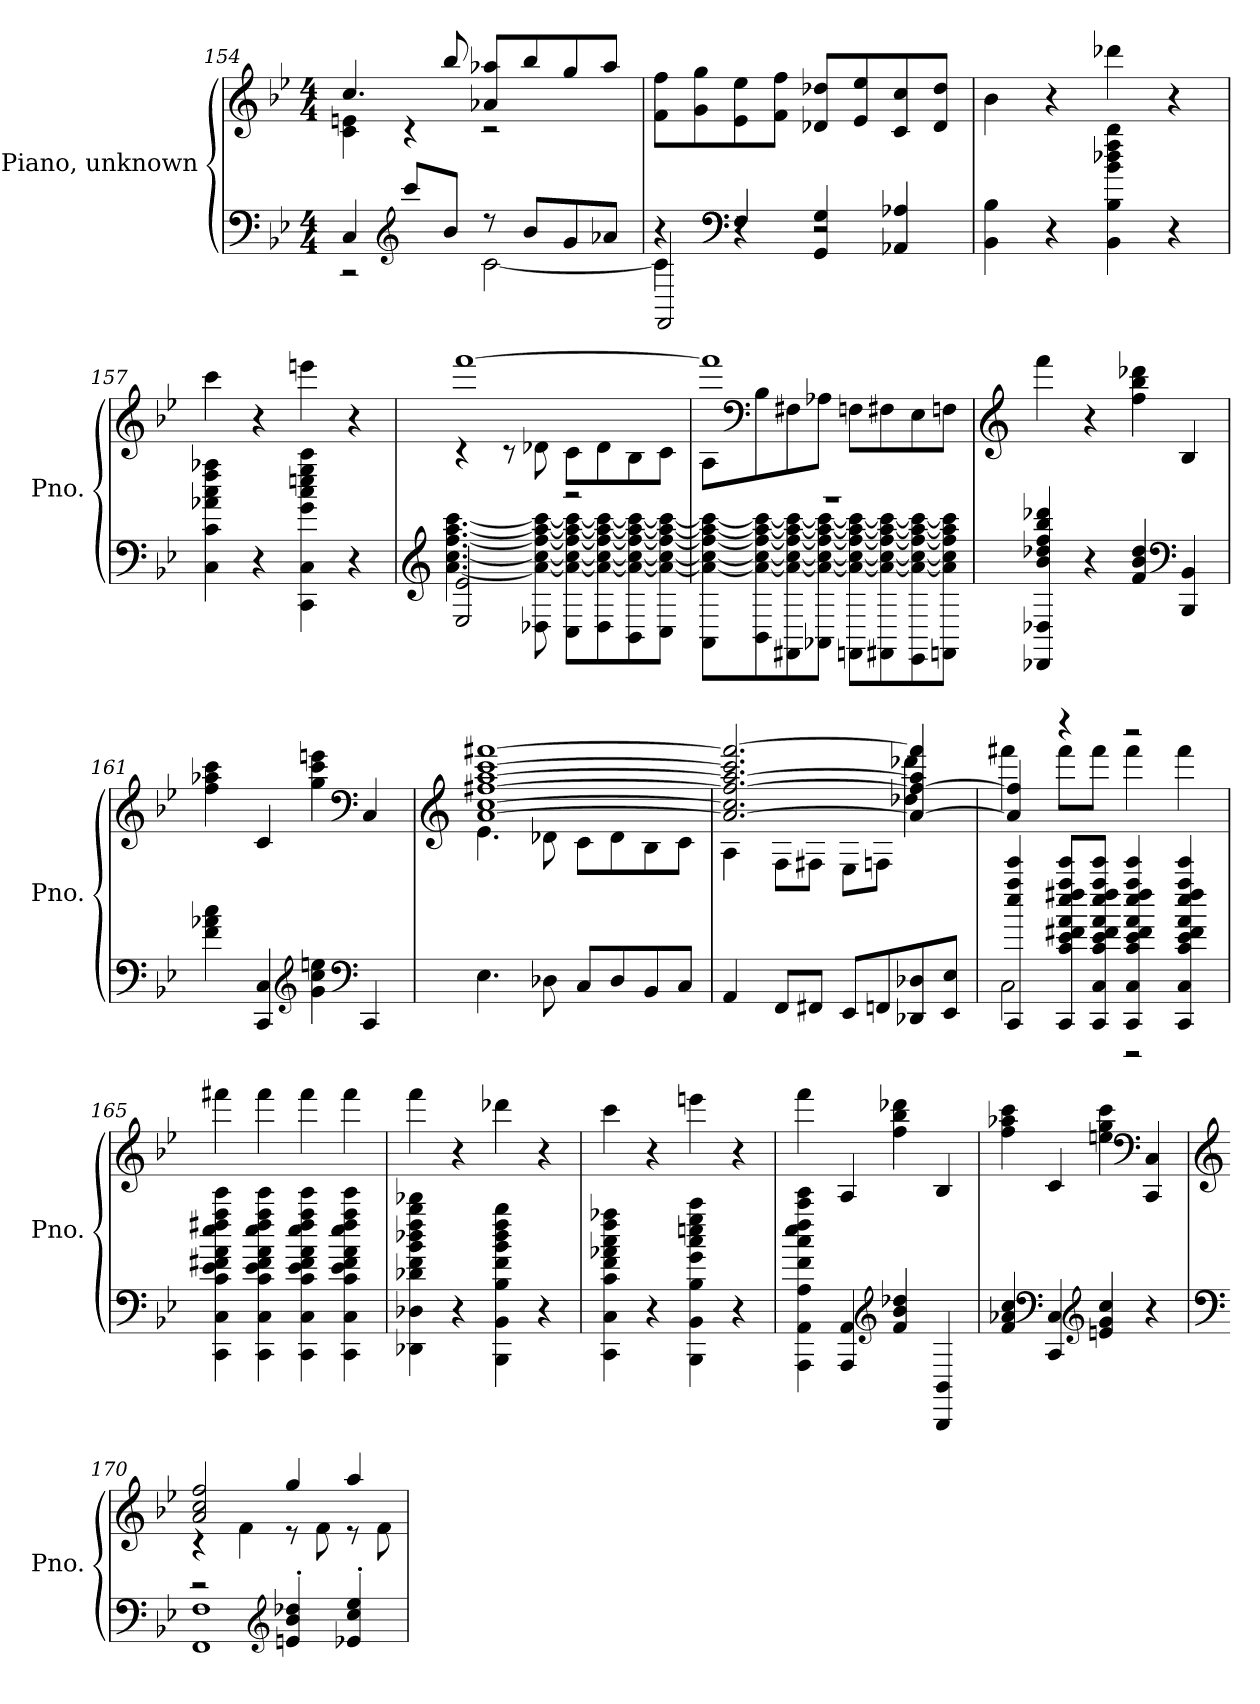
**kern	**kern
*part1	*part1
*staff2	*staff1
*I"Piano, unknown	*
*I'Pno.	*
*clefF4	*clefG2
*k[b-e-]	*k[b-e-]
*M4/4	*M4/4
=154	=154
*^	*^
4C/	2r	4.cc/	4c\ 4en\
*clefG2	*	*	*
8ccc/L	.	.	4r
8b-/J	.	8bb-/	.
8r	[2c\	8a-X/ 8aa-X/L	2r
8b-/L	.	8bb-/	.
8g/	.	8gg/	.
8a-X/J	.	8aa-/J	.
*	*	*v	*v
!!LO:LB:g=z
=155	=155	=155
*	*^	*
4r	4c\]	2FF/	8f\ 8ff\L
.	.	.	8g\ 8gg\
*clefF4	*	*	*
4F/	4r	.	8e-\ 8ee-\
.	.	.	8f\ 8ff\J
4GG/ 4G/	2r	2r	8d-X/ 8dd-X/L
.	.	.	8e-/ 8ee-/
4AA-X/ 4A-X/	.	.	8c/ 8cc/
.	.	.	8d-/ 8dd-/J
*v	*v	*v	*
=156	=156
4BB-\ 4B-\	4b-\
4r	4r
4BB-\ 4B-\ 4b-\ 4dd-X\ 4ff\ 4bb-\	4ddd-X\
4r	4r
=157	=157
4C\ 4c\ 4a-X\ 4cc\ 4ff\ 4aa-X\	4ccc\
4r	4r
4CC\ 4C\ 4g\ 4cc\ 4een\ 4gg\ 4ccc\	4eeen\
4r	4r
=158	=158
*clefG2	*
*^	*^
2E-/ 2e-/	[4.a\ [4.cc\ [4.ff\ [4.aa\ [4.ccc\	[1fff	4r
.	.	.	8r
.	8D-X\ 8a\_ 8cc\_ 8ff\_ 8aa\_ 8ccc\_	.	8d-X\
2r	8C\ 8a\_ 8cc\_ 8ff\_ 8aa\_ 8ccc\_L	.	8c\L
.	8D-\ 8a\_ 8cc\_ 8ff\_ 8aa\_ 8ccc\_	.	8d-\
.	8BB-\ 8a\_ 8cc\_ 8ff\_ 8aa\_ 8ccc\_	.	8B-\
.	8C\ 8a\_ 8cc\_ 8ff\_ 8aa\_ 8ccc\_J	.	8c\J
!!LO:LB:g=z	!!
=159	=159	=159	=159
1r	8AA\ 8a\_ 8cc\_ 8ff\_ 8aa\_ 8ccc\_L	1fff]	8A\L
*	*	*clefF4	*
.	8BB-\ 8a\_ 8cc\_ 8ff\_ 8aa\_ 8ccc\_	.	8B-\
.	8FF#X\ 8a\_ 8cc\_ 8ff\_ 8aa\_ 8ccc\_	.	8F#X\
.	8AA-X\ 8a\_ 8cc\_ 8ff\_ 8aa\_ 8ccc\_J	.	8A-X\J
.	8FFn\ 8a\_ 8cc\_ 8ff\_ 8aa\_ 8ccc\_L	.	8Fn\L
.	8FF#X\ 8a\_ 8cc\_ 8ff\_ 8aa\_ 8ccc\_	.	8F#X\
.	8EE-\ 8a\_ 8cc\_ 8ff\_ 8aa\_ 8ccc\_	.	8E-\
.	8FFn\ 8a\] 8cc\] 8ff\] 8aa\] 8ccc\]J	.	8Fn\J
*v	*v	*	*
*	*v	*v
=160	=160
*	*clefG2
4DD-X/ 4D-X/ 4b-/ 4dd-X/ 4ff/ 4bb-/ 4ddd-X/	4fff\
4r	4r
4f/ 4b-/ 4dd-/	4ff\ 4bb-\ 4ddd-X\
*clefF4	*
4BBB-/ 4BB-/	4B-/
=161	=161
4f\ 4a-X\ 4cc\	4ff\ 4aa-X\ 4ccc\
4CC/ 4C/	4c/
*clefG2	*
4g\ 4cc\ 4een\	4gg\ 4ccc\ 4eeen\
*clefF4	*clefF4
4CC/	4C/
=162	=162
*	*clefG2
*	*^
4.E-\	[1a [1cc [1ff#X [1aa [1ccc [1fff#X	4.e-\
8D-X\	.	8d-X\
8C/L	.	8c\L
8D-/	.	8d-\
8BB-/	.	8B-\
8C/J	.	8c\J
!!LO:PB:g=z	!!
=163	=163	=163
4AA/	2.a/_ 2.cc/] 2.ff#/_ 2.aa/_ 2.ccc/] 2.fff#/_	4A\
8FF/L	.	8F\L
8FF#X/J	.	8F#X\J
8EE-/L	.	8E-\L
8FFn/	.	8Fn\J
8DD-X/ 8D-X/	4a/_ 4ff#/_ 4aa/] 4fff#/]	4dd-X\ 4ddd-X\
8EE-/ 8E-/J	.	.
=164	=164	=164
*^	*	*
4CC/ 4ee-/ 4aa/ 4eee-/	2C\	4a/] 4ff#/]	4fff#X\
8CC/ 8c/ 8e-/ 8f#X/ 8a/ 8ee-/ 8ff#X/ 8aa/ 8eee-/L	.	4r	8fff#\L
8CC/ 8C/ 8c/ 8e-/ 8f#/ 8a/ 8ee-/ 8ff#/ 8aa/ 8eee-/J	.	.	8fff#\J
4CC/ 4C/ 4c/ 4e-/ 4f#/ 4a/ 4ee-/ 4ff#/ 4aa/ 4eee-/	2r	2r	4fff#\
4CC/ 4C/ 4c/ 4e-/ 4f#/ 4a/ 4ee-/ 4ff#/ 4aa/ 4eee-/	.	.	4fff#\
*v	*v	*	*
*	*v	*v
=165	=165
4CC\ 4C\ 4c\ 4e-\ 4f#X\ 4a\ 4ee-\ 4ff#X\ 4aa\ 4eee-\	4fff#X\
4CC\ 4C\ 4c\ 4e-\ 4f#\ 4a\ 4ee-\ 4ff#\ 4aa\ 4eee-\	4fff#\
4CC\ 4C\ 4c\ 4e-\ 4f#\ 4a\ 4ee-\ 4ff#\ 4aa\ 4eee-\	4fff#\
4CC\ 4C\ 4c\ 4e-\ 4f#\ 4a\ 4ee-\ 4ff#\ 4aa\ 4eee-\	4fff#\
=166	=166
4DD-X\ 4D-X\ 4d-X\ 4f\ 4b-\ 4dd-X\ 4ff\ 4bb-\ 4ddd-X\	4fff\
4r	4r
4BBB-\ 4BB-\ 4B-\ 4f\ 4b-\ 4dd-\ 4ff\ 4bb-\	4ddd-X\
4r	4r
=167	=167
4CC\ 4C\ 4c\ 4f\ 4a-X\ 4cc\ 4ff\ 4aa-X\	4ccc\
4r	4r
4BBB-\ 4BB-\ 4B-\ 4g\ 4cc\ 4een\ 4gg\ 4ccc\	4eeen\
4r	4r
!!LO:LB:g=z
=168	=168
4AAA\ 4AA\ 4A\ 4f\ 4cc\ 4ee-\ 4ff\ 4ccc\ 4eee-\	4fff\
4AAA/ 4AA/	4A/
*clefG2	*
4f/ 4b-/ 4dd-X/	4ff\ 4bb-\ 4ddd-X\
4BBB-/ 4BB-/	4B-/
=169	=169
4f/ 4a-X/ 4cc/	4ff\ 4aa-X\ 4ccc\
*clefF4	*
4CC/ 4C/	4c/
*clefG2	*
4en/ 4g/ 4cc/	4een\ 4gg\ 4ccc\
*	*clefF4
4r	4CC/ 4C/
=170	=170
*clefF4	*clefG2
*^	*^
2r	1FF 1F	2a/ 2cc/ 2ff/	4r
.	.	.	4f\
*clefG2	*	*	*
4en/' 4b-/' 4dd-X/'	.	4gg/	8r
.	.	.	8f\
4e-X/' 4cc/' 4ee-/'	.	4aa/	8r
.	.	.	8f\
*v	*v	*	*
*	*v	*v
=	=
*-	*-
